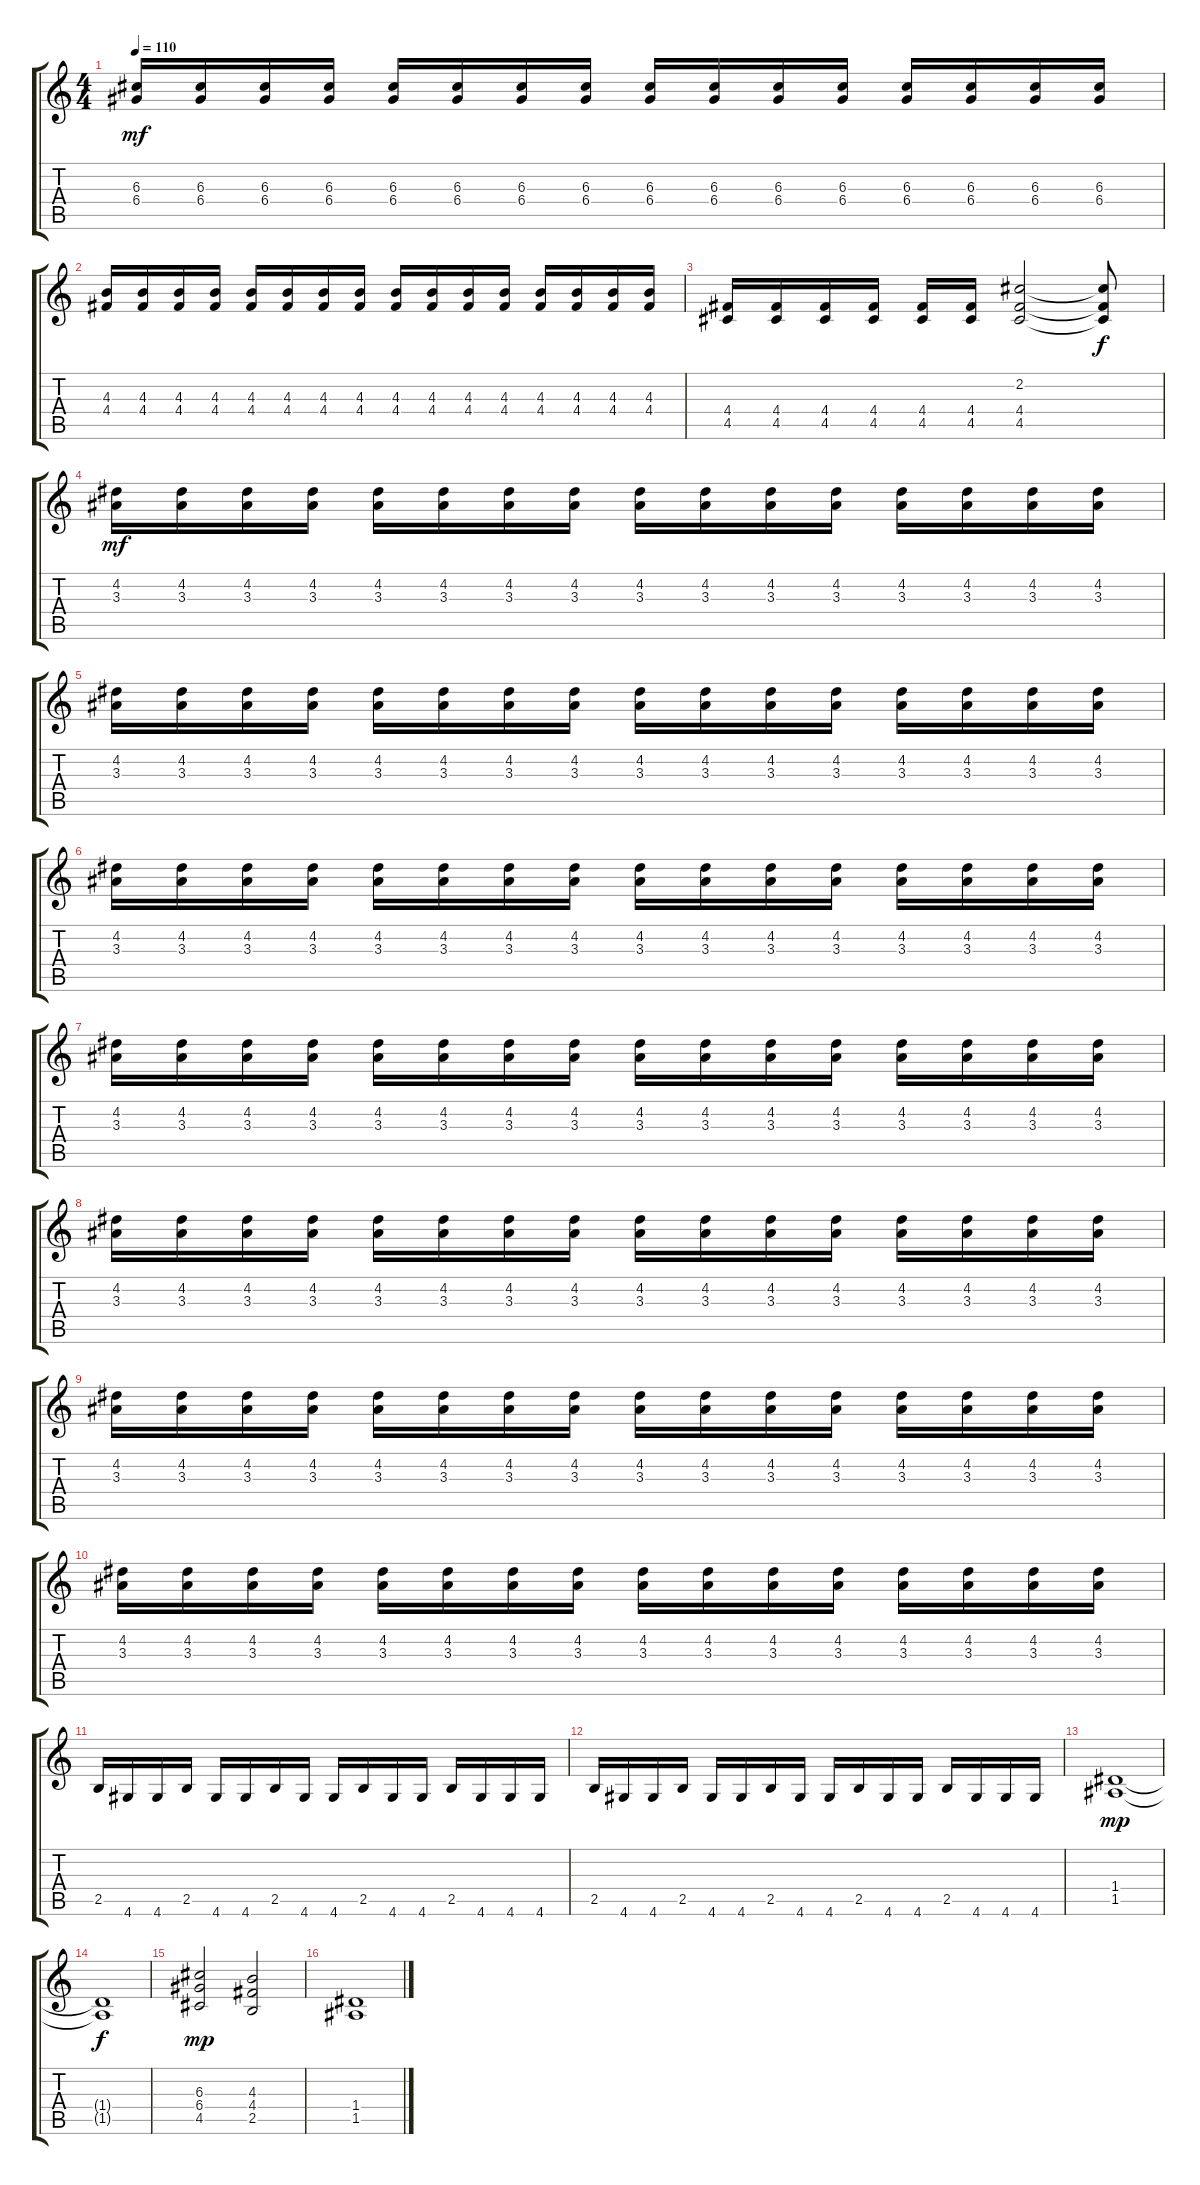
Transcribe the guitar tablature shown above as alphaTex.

\track "" {instrument distortionguitar}
\staff {score tabs}
\tuning (E4 B3 G3 D3 A2 E2) {hide}
\ts (4 4)
\tempo 110
\clef g2
\ks c
(6.3 6.4).16{dy mf} (6.3 6.4).16 (6.3 6.4).16 (6.3 6.4).16 (6.3 6.4).16 (6.3 6.4).16 (6.3 6.4).16 (6.3 6.4).16 (6.3 6.4).16 (6.3 6.4).16 (6.3 6.4).16 (6.3 6.4).16 (6.3 6.4).16 (6.3 6.4).16 (6.3 6.4).16 (6.3 6.4).16 |
(4.3 4.4).16 (4.3 4.4).16 (4.3 4.4).16 (4.3 4.4).16 (4.3 4.4).16 (4.3 4.4).16 (4.3 4.4).16 (4.3 4.4).16 (4.3 4.4).16 (4.3 4.4).16 (4.3 4.4).16 (4.3 4.4).16 (4.3 4.4).16 (4.3 4.4).16 (4.3 4.4).16 (4.3 4.4).16 |
(4.4 4.5).16 (4.4 4.5).16 (4.4 4.5).16 (4.4 4.5).16 (4.4 4.5).16 (4.4 4.5).16 (2.2 4.4 4.5).2 (2.2{t} 4.4{t} 4.5{t}).8{dy f} |
(4.2 3.3).16{dy mf} (4.2 3.3).16 (4.2 3.3).16 (4.2 3.3).16 (4.2 3.3).16 (4.2 3.3).16 (4.2 3.3).16 (4.2 3.3).16 (4.2 3.3).16 (4.2 3.3).16 (4.2 3.3).16 (4.2 3.3).16 (4.2 3.3).16 (4.2 3.3).16 (4.2 3.3).16 (4.2 3.3).16 |
(4.2 3.3).16 (4.2 3.3).16 (4.2 3.3).16 (4.2 3.3).16 (4.2 3.3).16 (4.2 3.3).16 (4.2 3.3).16 (4.2 3.3).16 (4.2 3.3).16 (4.2 3.3).16 (4.2 3.3).16 (4.2 3.3).16 (4.2 3.3).16 (4.2 3.3).16 (4.2 3.3).16 (4.2 3.3).16 |
(4.2 3.3).16 (4.2 3.3).16 (4.2 3.3).16 (4.2 3.3).16 (4.2 3.3).16 (4.2 3.3).16 (4.2 3.3).16 (4.2 3.3).16 (4.2 3.3).16 (4.2 3.3).16 (4.2 3.3).16 (4.2 3.3).16 (4.2 3.3).16 (4.2 3.3).16 (4.2 3.3).16 (4.2 3.3).16 |
(4.2 3.3).16 (4.2 3.3).16 (4.2 3.3).16 (4.2 3.3).16 (4.2 3.3).16 (4.2 3.3).16 (4.2 3.3).16 (4.2 3.3).16 (4.2 3.3).16 (4.2 3.3).16 (4.2 3.3).16 (4.2 3.3).16 (4.2 3.3).16 (4.2 3.3).16 (4.2 3.3).16 (4.2 3.3).16 |
(4.2 3.3).16 (4.2 3.3).16 (4.2 3.3).16 (4.2 3.3).16 (4.2 3.3).16 (4.2 3.3).16 (4.2 3.3).16 (4.2 3.3).16 (4.2 3.3).16 (4.2 3.3).16 (4.2 3.3).16 (4.2 3.3).16 (4.2 3.3).16 (4.2 3.3).16 (4.2 3.3).16 (4.2 3.3).16 |
(4.2 3.3).16 (4.2 3.3).16 (4.2 3.3).16 (4.2 3.3).16 (4.2 3.3).16 (4.2 3.3).16 (4.2 3.3).16 (4.2 3.3).16 (4.2 3.3).16 (4.2 3.3).16 (4.2 3.3).16 (4.2 3.3).16 (4.2 3.3).16 (4.2 3.3).16 (4.2 3.3).16 (4.2 3.3).16 |
(4.2 3.3).16 (4.2 3.3).16 (4.2 3.3).16 (4.2 3.3).16 (4.2 3.3).16 (4.2 3.3).16 (4.2 3.3).16 (4.2 3.3).16 (4.2 3.3).16 (4.2 3.3).16 (4.2 3.3).16 (4.2 3.3).16 (4.2 3.3).16 (4.2 3.3).16 (4.2 3.3).16 (4.2 3.3).16 |
2.5.16 4.6.16 4.6.16 2.5.16 4.6.16 4.6.16 2.5.16 4.6.16 4.6.16 2.5.16 4.6.16 4.6.16 2.5.16 4.6.16 4.6.16 4.6.16 |
2.5.16 4.6.16 4.6.16 2.5.16 4.6.16 4.6.16 2.5.16 4.6.16 4.6.16 2.5.16 4.6.16 4.6.16 2.5.16 4.6.16 4.6.16 4.6.16 |
(1.4 1.5).1{dy mp} |
(1.4{t} 1.5{t}).1{dy f} |
(6.3 6.4 4.5).2{dy mp} (4.3 4.4 2.5).2 |
(1.4 1.5).1
